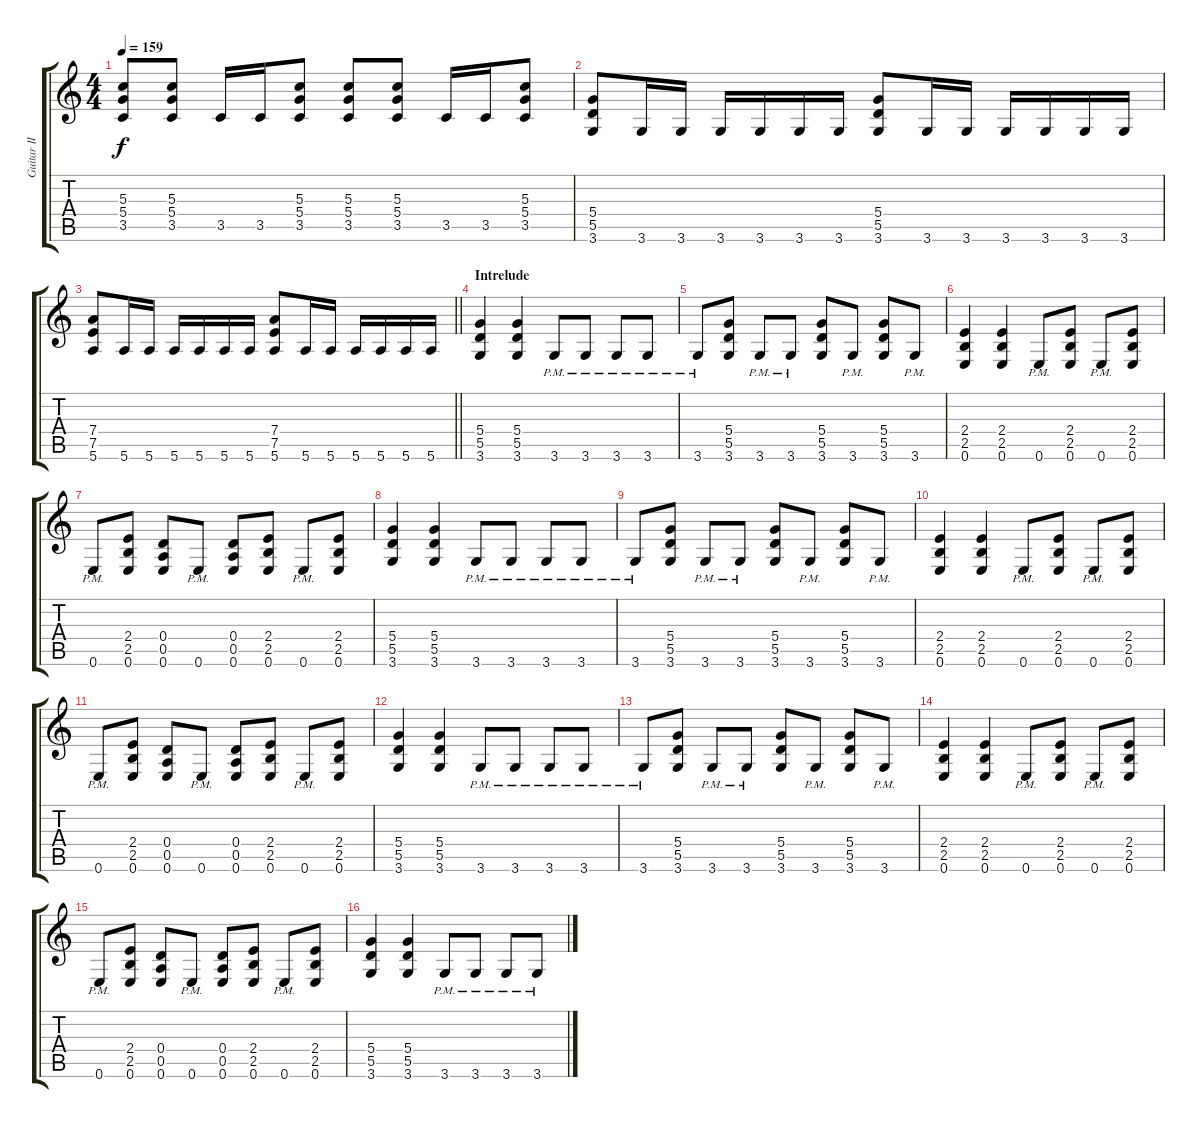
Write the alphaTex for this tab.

\track ("Guitar II" "Guitar II") {instrument distortionguitar}
\staff {score tabs}
\tuning (E4 B3 G3 D3 A2 E2) {hide}
\ts (4 4)
\tempo 159
\clef g2
\ks c
(5.3 5.4 3.5).8{dy f} (5.3 5.4 3.5).8 3.5.16 3.5.16 (5.3 5.4 3.5).8 (5.3 5.4 3.5).8 (5.3 5.4 3.5).8 3.5.16 3.5.16 (5.3 5.4 3.5).8 |
(5.4 5.5 3.6).8 3.6.16 3.6.16 3.6.16 3.6.16 3.6.16 3.6.16 (5.4 5.5 3.6).8 3.6.16 3.6.16 3.6.16 3.6.16 3.6.16 3.6.16 |
\barLineRight lightlight
(7.4 7.5 5.6).8 5.6.16 5.6.16 5.6.16 5.6.16 5.6.16 5.6.16 (7.4 7.5 5.6).8 5.6.16 5.6.16 5.6.16 5.6.16 5.6.16 5.6.16 |
\section ("" "Intrelude")
(5.4 5.5 3.6).4 (5.4 5.5 3.6).4 3.6{pm}.8 3.6{pm}.8 3.6{pm}.8 3.6{pm}.8 |
3.6{pm}.8 (5.4 5.5 3.6).8 3.6{pm}.8 3.6{pm}.8 (5.4 5.5 3.6).8 3.6{pm}.8 (5.4 5.5 3.6).8 3.6{pm}.8 |
(2.4 2.5 0.6).4 (2.4 2.5 0.6).4 0.6{pm}.8 (2.4 2.5 0.6).8 0.6{pm}.8 (2.4 2.5 0.6).8 |
0.6{pm}.8 (2.4 2.5 0.6).8 (0.4 0.5 0.6).8 0.6{pm}.8 (0.4 0.5 0.6).8 (2.4 2.5 0.6).8 0.6{pm}.8 (2.4 2.5 0.6).8 |
(5.4 5.5 3.6).4 (5.4 5.5 3.6).4 3.6{pm}.8 3.6{pm}.8 3.6{pm}.8 3.6{pm}.8 |
3.6{pm}.8 (5.4 5.5 3.6).8 3.6{pm}.8 3.6{pm}.8 (5.4 5.5 3.6).8 3.6{pm}.8 (5.4 5.5 3.6).8 3.6{pm}.8 |
(2.4 2.5 0.6).4 (2.4 2.5 0.6).4 0.6{pm}.8 (2.4 2.5 0.6).8 0.6{pm}.8 (2.4 2.5 0.6).8 |
0.6{pm}.8 (2.4 2.5 0.6).8 (0.4 0.5 0.6).8 0.6{pm}.8 (0.4 0.5 0.6).8 (2.4 2.5 0.6).8 0.6{pm}.8 (2.4 2.5 0.6).8 |
(5.4 5.5 3.6).4 (5.4 5.5 3.6).4 3.6{pm}.8 3.6{pm}.8 3.6{pm}.8 3.6{pm}.8 |
3.6{pm}.8 (5.4 5.5 3.6).8 3.6{pm}.8 3.6{pm}.8 (5.4 5.5 3.6).8 3.6{pm}.8 (5.4 5.5 3.6).8 3.6{pm}.8 |
(2.4 2.5 0.6).4 (2.4 2.5 0.6).4 0.6{pm}.8 (2.4 2.5 0.6).8 0.6{pm}.8 (2.4 2.5 0.6).8 |
0.6{pm}.8 (2.4 2.5 0.6).8 (0.4 0.5 0.6).8 0.6{pm}.8 (0.4 0.5 0.6).8 (2.4 2.5 0.6).8 0.6{pm}.8 (2.4 2.5 0.6).8 |
(5.4 5.5 3.6).4 (5.4 5.5 3.6).4 3.6{pm}.8 3.6{pm}.8 3.6{pm}.8 3.6{pm}.8
